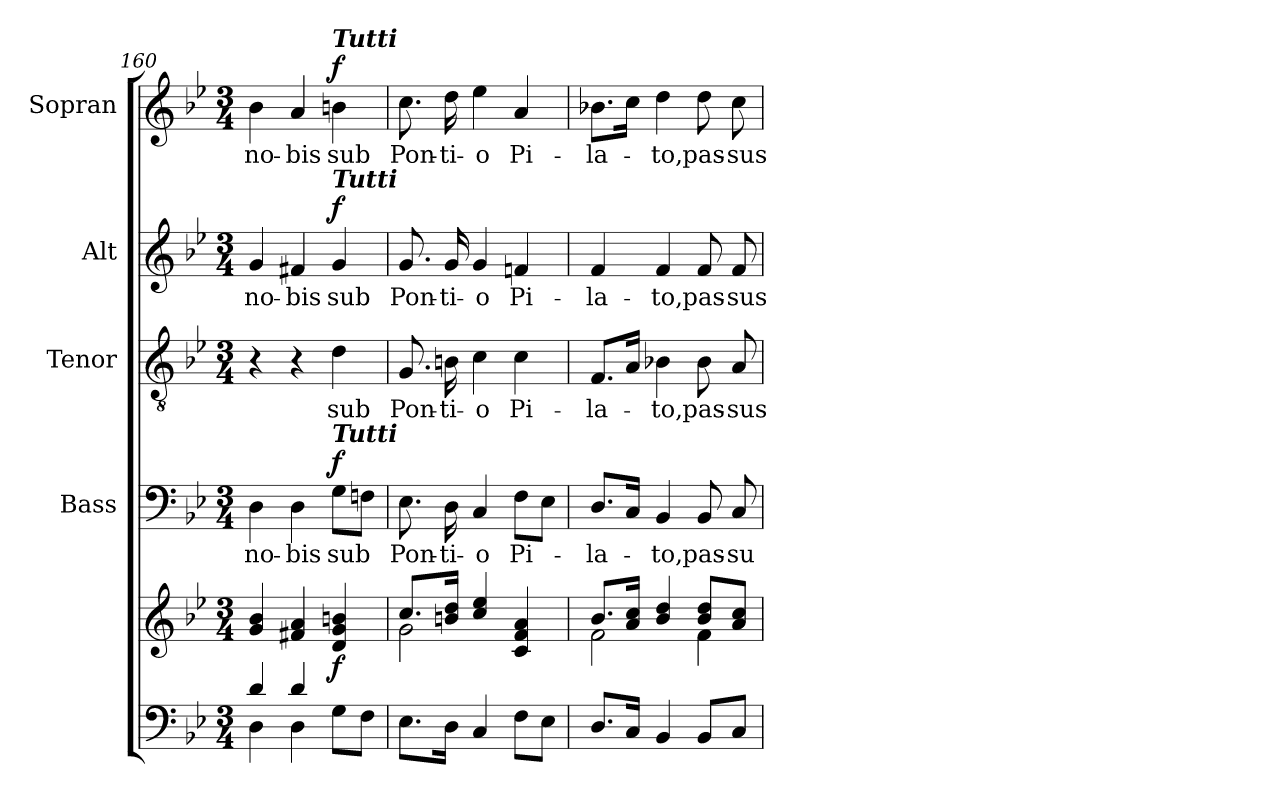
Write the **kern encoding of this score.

**kern	**kern	**dynam	**kern	**text	**dynam	**kern	**text	**kern	**text	**dynam	**kern	**text	**dynam
*part5	*part5	*part5	*part4	*part4	*part4	*part3	*part3	*part2	*part2	*part2	*part1	*part1	*part1
*staff6	*staff5	*staff5/6	*staff4	*staff4	*staff4	*staff3	*staff3	*staff2	*staff2	*staff2	*staff1	*staff1	*staff1
*	*	*	*I"Bass	*	*	*I"Tenor	*	*I"Alt	*	*	*I"Sopran	*	*
*	*	*	*I'B.	*	*	*I'T.	*	*I'A.	*	*	*I'S.	*	*
*clefF4	*clefG2	*	*clefF4	*	*	*clefGv2	*	*clefG2	*	*	*clefG2	*	*
*k[b-e-]	*k[b-e-]	*	*k[b-e-]	*	*	*k[b-e-]	*	*k[b-e-]	*	*	*k[b-e-]	*	*
*B-:	*B-:	*	*B-:	*	*	*B-:	*	*B-:	*	*	*B-:	*	*
*M3/4	*M3/4	*	*M3/4	*	*	*M3/4	*	*M3/4	*	*	*M3/4	*	*
=160	=160	=160	=160	=160	=160	=160	=160	=160	=160	=160	=160	=160	=160
*^	*	*	*	*	*	*	*	*	*	*	*	*	*
!	!	!	!	!	!LO:LY:b	!	!	!	!	!LO:LY:b	!	!	!LO:LY:b	!
4d/	4D\	4g/ 4b-/	.	4D\	no-	.	4r	.	4g/	no-	.	4b-\	no-	.
!	!	!	!	!	!LO:LY:b	!	!	!	!	!LO:LY:b	!	!	!LO:LY:b	!
4d/	4D\	4f#X/ 4a/	.	4D\	-bis	.	4r	.	4f#X/	-bis	.	4a/	-bis	.
!	!	!	!	!	!	!	!	!	!	!	!	!LO:TX:a:Bi:t=Tutti	!	!
!	!	!	!	!	!	!	!	!	!LO:TX:a:Bi:t=Tutti	!	!	!	!	!
!	!	!	!	!LO:TX:a:Bi:t=Tutti	!	!	!	!	!	!	!	!	!	!
!	!	!	!LO:DY:b	!	!LO:LY:b	!LO:DY:a	!	!LO:LY:b	!	!LO:LY:b	!LO:DY:a	!	!LO:LY:b	!LO:DY:a
4ryy	8G\L	4d/ 4g/ 4bn/	f	8G\L	sub	f	4d\	sub	4g/	sub	f	4bn\	sub	f
.	8F\J	.	.	8Fn\J	.	.	.	.	.	.	.	.	.	.
!!LO:PB:g=z
=161	=161	=161	=161	=161	=161	=161	=161	=161	=161	=161	=161	=161	=161	=161
*	*	*^	*	*	*	*	*	*	*	*	*	*	*	*
!	!	!	!	!	!	!LO:LY:b	!	!	!LO:LY:b	!	!LO:LY:b	!	!	!LO:LY:b	!
*v	*v	*	*	*	*	*	*	*	*	*	*	*	*	*	*
8.E-\L	8.cc/L	2g\	.	8.E-\	Pon-	.	8.G/	Pon-	8.g/	Pon-	.	8.cc\	Pon-	.
!	!	!	!	!	!LO:LY:b	!	!	!LO:LY:b	!	!LO:LY:b	!	!	!LO:LY:b	!
16D\Jk	16bn/ 16dd/Jk	.	.	16D\	-ti-	.	16Bn\	-ti-	16g/	-ti-	.	16dd\	-ti-	.
!	!	!	!	!	!LO:LY:b	!	!	!LO:LY:b	!	!LO:LY:b	!	!	!LO:LY:b	!
4C/	4cc/ 4ee-/	.	.	4C/	-o	.	4c\	-o	4g/	-o	.	4ee-\	-o	.
!	!	!	!	!	!LO:LY:b	!	!	!LO:LY:b	!	!LO:LY:b	!	!	!LO:LY:b	!
8F\L	4c/ 4f/ 4a/	4ryy	.	8F\L	Pi-	.	4c\	Pi-	4fn/	Pi-	.	4a/	Pi-	.
8E-\J	.	.	.	8E-\J	.	.	.	.	.	.	.	.	.	.
=162	=162	=162	=162	=162	=162	=162	=162	=162	=162	=162	=162	=162	=162	=162
!	!	!	!	!	!LO:LY:b	!	!	!LO:LY:b	!	!LO:LY:b	!	!	!LO:LY:b	!
8.D/L	8.b-/L	2f\	.	8.D/L	-la-	.	8.F/L	-la-	4f/	-la-	.	8.b-X\L	-la-	.
16C/Jk	16a/ 16cc/Jk	.	.	16C/Jk	.	.	16A/Jk	.	.	.	.	16cc\Jk	.	.
!	!	!	!	!	!LO:LY:b	!	!	!LO:LY:b	!	!LO:LY:b	!	!	!LO:LY:b	!
4BB-/	4b-/ 4dd/	.	.	4BB-/	-to,	.	4B-X\	-to,	4f/	-to,	.	4dd\	-to,	.
!	!	!	!	!	!LO:LY:b	!	!	!LO:LY:b	!	!LO:LY:b	!	!	!LO:LY:b	!
8BB-/L	8b-/ 8dd/L	4f\	.	8BB-/	pas-	.	8B-\	pas-	8f/	pas-	.	8dd\	pas-	.
!	!	!	!	!	!LO:LY:b	!	!	!LO:LY:b	!	!LO:LY:b	!	!	!LO:LY:b	!
8C/J	8a/ 8cc/J	.	.	8C/	-su	.	8A/	-sus	8f/	-sus	.	8cc\	-sus	.
*	*v	*v	*	*	*	*	*	*	*	*	*	*	*	*
=	=	=	=	=	=	=	=	=	=	=	=	=	=
*-	*-	*-	*-	*-	*-	*-	*-	*-	*-	*-	*-	*-	*-
